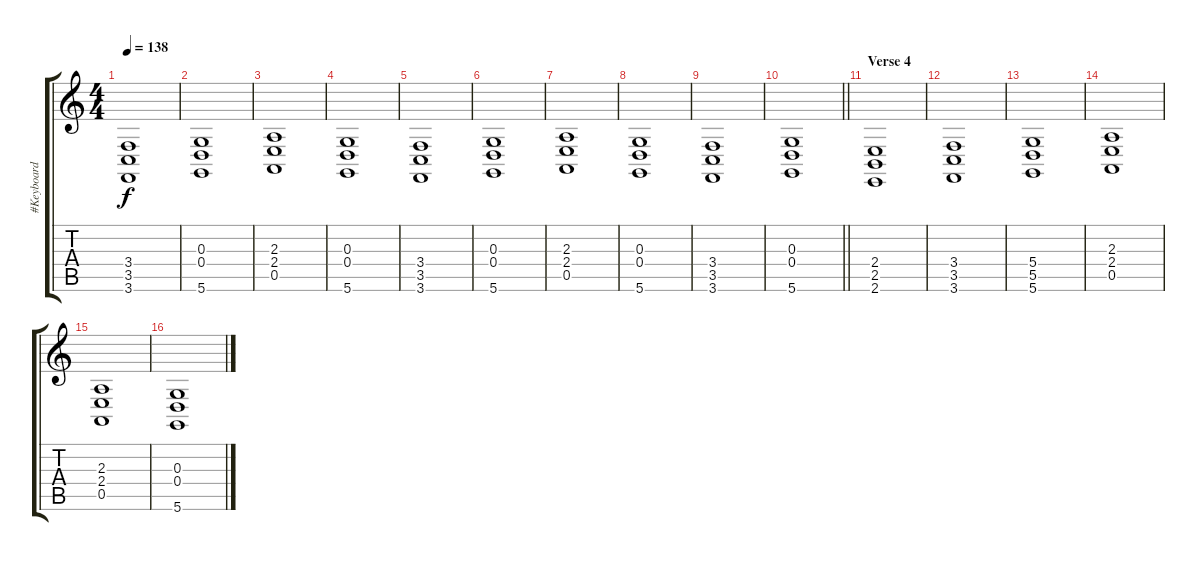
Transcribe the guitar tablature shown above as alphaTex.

\track ("#Keyboard 1" "#Keyboard ") {instrument pad2warm}
\staff {score tabs}
\tuning (E4 B3 G3 D3 A2 D2) {hide}
\ts (4 4)
\tempo 138
\clef g2
\ks c
(3.4 3.5 3.6).1{dy f} |
(0.3 0.4 5.6).1 |
(2.3 2.4 0.5).1 |
(0.3 0.4 5.6).1 |
(3.4 3.5 3.6).1 |
(0.3 0.4 5.6).1 |
(2.3 2.4 0.5).1 |
(0.3 0.4 5.6).1 |
(3.4 3.5 3.6).1 |
\barLineRight lightlight
(0.3 0.4 5.6).1 |
\section ("" "Verse 4")
(2.4 2.5 2.6).1 |
(3.4 3.5 3.6).1 |
(5.4 5.5 5.6).1 |
(2.3 2.4 0.5).1 |
(2.3 2.4 0.5).1 |
(0.3 0.4 5.6).1
